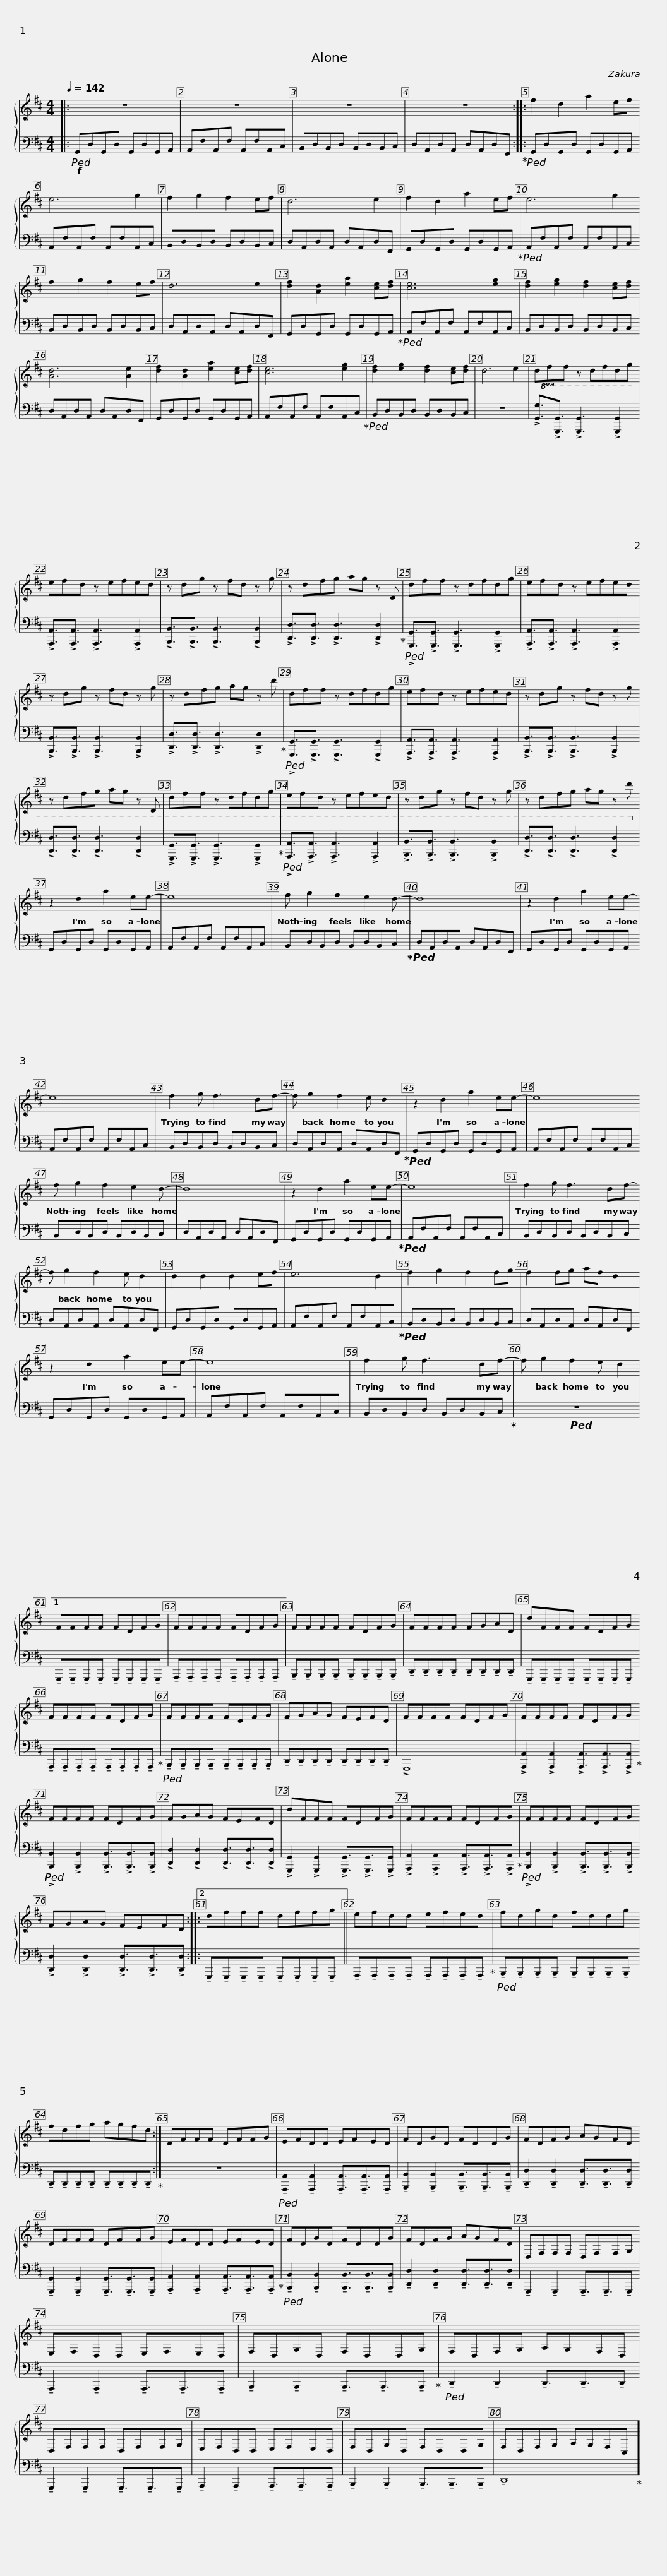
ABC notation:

X:1
%%score { 1 | 2 }
L:1/8
Q:1/4=142
M:4/4
I:linebreak $
K:D
V:1 treble
V:2 bass
V:1
|: z8 | z8 | z8 | z8 :: f2 d2 a2 ef |$ %5
 e6 g2 | f2 g2 f2 ef | d6 e2 | f2 d2 a2 ef | e6 g2 |$ %10
 f2 g2 f2 ef | d6 e2 | [df]2 [Ad]2 [ea]2 [ce][df] | [ce]6 [eg]2 | [df]2 [eg]2 [df]2 [ce][df] |$ %15
 [Ad]6 [Ae]2 | [df]2 [Ad]2 [ea]2 [ce][df] | [ce]6 [eg]2 | [df]2 [eg]2 [df]2 [ce][df] | d6 e2 | %20
 dff z dfdg |$ efd z efed | z dg z fd z g | z dfg ag z D | dff z dfdg | %25
 efd z efed |$ z dg z fd z g | z dfg ag z d' | dff z dfdg | efd z efed | %30
 z dg z fd z g |$ z dfg ag z D | dff z dfdg | efd z efed | z dg z fd z g | %35
 z dfg ag z d' |$ z2 d2 a2 ee- | e8 | f g2 f2 e2 d- | d8 |$ %40
 z2 d2 a2 ee- | e8 | f2 g f3 df- | f g2 f2 e d2 |$ z2 d2 a2 ee- | %45
 e8 | f g2 f2 e2 d- | d8 |$ z2 d2 a2 ee- | e8 | %50
 f2 g f3 df- | f g2 f2 e d2 | d2 d2 d2 ef |$ e6 d2 | f2 g2 f2 fg | %55
 f2 fg af d2 | z2 d2 a2 ee- | e8 |$ f2 g f3 df- | f g2 f2 e d2 |1 %60
 FFFF FDFG | FFFF FDFG |$ FFFF FDFG | FFFF FGAD | dFFF FDFG | %65
 FFFF FDFG |$ FFFF FDFG | FGAG FEFD | FFFF FDFG | FFFF FDFG |$ %70
 FFFF FDFG | FGAG FEFD | dFFF FDFG | FFFF FDFG | FFFF FDFG |$ %75
 FGAG FEFD ::2 dfff dffg || efdd efed | fdgd fddg |$ fdfg agfd :| %80
 DFFF DFFG | EFDD EFED | FDGD FDDG |$ FDFG AGFD | DFFF DFFG | %85
 EFDD EFED | FDGD FDDG | FDFG AGFD |$ D,F,F,F, D,F,F,G, | E,F,D,D, E,F,E,D, | %90
 F,D,G,D, F,D,D,G, | F,D,F,G, A,G,F,D, | D,F,F,F, D,F,F,G, |$ E,F,D,D, E,F,E,D, | F,D,G,D, F,D,D,G, | %95
 F,D,F,G, A,G,F,C, |] %96
V:2
|:!f!!ped! G,,D,G,,D, G,,D,G,,A,, | A,,F,A,,F, A,,F,A,,C, | B,,D,B,,D, B,,D,B,,C, | D,A,,D,A,, D,A,,D,F,,!ped-up! ::!ped! G,,D,G,,D, G,,D,G,,A,, |$ %5
 A,,F,A,,F, A,,F,A,,C, | B,,D,B,,D, B,,D,B,,C, | D,A,,D,A,, D,A,,D,F,, | G,,D,G,,D, G,,D,G,,A,,!ped-up! |!ped! A,,F,A,,F, A,,F,A,,C, |$ %10
 B,,D,B,,D, B,,D,B,,C, | D,A,,D,A,, D,A,,D,F,, | G,,D,G,,D, G,,D,G,,A,,!ped-up! |!ped! A,,F,A,,F, A,,F,A,,C, | B,,D,B,,D, B,,D,B,,C, |$ %15
 D,A,,D,A,, D,A,,D,F,, | G,,D,G,,D, G,,D,G,,A,, | A,,F,A,,F, A,,F,A,,C,!ped-up! |!ped! B,,D,B,,D, B,,D,B,,C, | z8 | %20
!8va(! !>![G,,G,]3/2!>![G,,G,]3/2 !>![G,,G,]3 !>![G,,G,]2 |$ !>![A,,A,]3/2!>![A,,A,]3/2 !>![A,,A,]3 !>![A,,A,]2 | !>![B,,B,]3/2!>![B,,B,]3/2 !>![B,,B,]3 !>![B,,B,]2 | !>![D,D]3/2!>![D,D]3/2 !>![D,D]3 !>![D,D]2!ped-up! |!ped! !>![G,,G,]3/2!>![G,,G,]3/2 !>![G,,G,]3 !>![G,,G,]2 | %25
 !>![A,,A,]3/2!>![A,,A,]3/2 !>![A,,A,]3 !>![A,,A,]2 |$ !>![B,,B,]3/2!>![B,,B,]3/2 !>![B,,B,]3 !>![B,,B,]2 | !>![D,D]3/2!>![D,D]3/2 !>![D,D]3 !>![D,D]2!ped-up! |!ped! !>![G,,G,]3/2!>![G,,G,]3/2 !>![G,,G,]3 !>![G,,G,]2 | !>![A,,A,]3/2!>![A,,A,]3/2 !>![A,,A,]3 !>![A,,A,]2 | %30
 !>![B,,B,]3/2!>![B,,B,]3/2 !>![B,,B,]3 !>![B,,B,]2 |$ !>![D,D]3/2!>![D,D]3/2 !>![D,D]3 !>![D,D]2 | !>![G,,G,]3/2!>![G,,G,]3/2 !>![G,,G,]3 !>![G,,G,]2!ped-up! |!ped! !>![A,,A,]3/2!>![A,,A,]3/2 !>![A,,A,]3 !>![A,,A,]2 | !>![B,,B,]3/2!>![B,,B,]3/2 !>![B,,B,]3 !>![B,,B,]2 | %35
 !>![D,D]3/2!>![D,D]3/2 !>![D,D]3 !>![D,D]2!8va)! |$ G,,D,G,,D, G,,D,G,,A,, | A,,F,A,,F, A,,F,A,,C, | B,,D,B,,D, B,,D,B,,C,!ped-up! |!ped! D,A,,D,A,, D,A,,D,F,, |$ %40
 G,,D,G,,D, G,,D,G,,A,, | A,,F,A,,F, A,,F,A,,C, | B,,D,B,,D, B,,D,B,,C, | D,A,,D,A,, D,A,,D,F,,!ped-up! |$!ped! G,,D,G,,D, G,,D,G,,A,, | %45
 A,,F,A,,F, A,,F,A,,C, | B,,D,B,,D, B,,D,B,,C, | D,A,,D,A,, D,A,,D,F,, |$ G,,D,G,,D, G,,D,G,,A,,!ped-up! |!ped! A,,F,A,,F, A,,F,A,,C, | %50
 B,,D,B,,D, B,,D,B,,C, | D,A,,D,A,, D,A,,D,F,, | G,,D,G,,D, G,,D,G,,A,, |$ A,,F,A,,F, A,,F,A,,C,!ped-up! |!ped! B,,D,B,,D, B,,D,B,,C, | %55
 D,A,,D,A,, D,A,,D,F,, | G,,D,G,,D, G,,D,G,,A,, | A,,F,A,,F, A,,F,A,,C, |$ B,,D,B,,D, B,,D,B,,C,!ped-up! |!ped! z8 |1 %60
 !tenuto!G,,,!tenuto!G,,,!tenuto!G,,,!tenuto!G,,, !tenuto!G,,,!tenuto!G,,,!tenuto!G,,,!tenuto!G,,, | !tenuto!A,,,!tenuto!A,,,!tenuto!A,,,!tenuto!A,,, !tenuto!A,,,!tenuto!A,,,!tenuto!A,,,!tenuto!A,,, |$ !tenuto!B,,,!tenuto!B,,,!tenuto!B,,,!tenuto!B,,, !tenuto!B,,,!tenuto!B,,,!tenuto!B,,,!tenuto!B,,, | !tenuto!D,,!tenuto!D,,!tenuto!D,,!tenuto!D,, !tenuto!D,,!tenuto!D,,!tenuto!D,,!tenuto!D,, | !tenuto!G,,,!tenuto!G,,,!tenuto!G,,,!tenuto!G,,, !tenuto!G,,,!tenuto!G,,,!tenuto!G,,,!tenuto!G,,, | %65
 !tenuto!A,,,!tenuto!A,,,!tenuto!A,,,!tenuto!A,,, !tenuto!A,,,!tenuto!A,,,!tenuto!A,,,!tenuto!A,,,!ped-up! |$!ped! !tenuto!B,,,!tenuto!B,,,!tenuto!B,,,!tenuto!B,,, !tenuto!B,,,!tenuto!B,,,!tenuto!B,,,!tenuto!B,,, | !tenuto!D,,!tenuto!D,,!tenuto!D,,!tenuto!D,, !tenuto!D,,!tenuto!D,,!tenuto!D,,!tenuto!D,, | !>!G,,,8 | !>![A,,,A,,]2 !>![A,,,A,,]2 !>![A,,,A,,]3/2!>![A,,,A,,]3/2!>![A,,,A,,]!ped-up! |$ %70
!ped! !>![B,,,B,,]2 !>![B,,,B,,]2 !>![B,,,B,,]3/2!>![B,,,B,,]3/2!>![B,,,B,,] | !>![D,,D,]2 !>![D,,D,]2 !>![D,,D,]3/2!>![D,,D,]3/2!>![D,,D,] | !>![G,,,G,,]2 !>![G,,,G,,]2 !>![G,,,G,,]3/2!>![G,,,G,,]3/2!>![G,,,G,,] | !>![A,,,A,,]2 !>![A,,,A,,]2 !>![A,,,A,,]3/2!>![A,,,A,,]3/2!>![A,,,A,,]!ped-up! |!ped! !>![B,,,B,,]2 !>![B,,,B,,]2 !>![B,,,B,,]3/2!>![B,,,B,,]3/2!>![B,,,B,,] |$ %75
 !>![D,,D,]2 !>![D,,D,]2 !>![D,,D,]3/2!>![D,,D,]3/2!>![D,,D,] ::2 !tenuto!G,,,!tenuto!G,,,!tenuto!G,,,!tenuto!G,,, !tenuto!G,,,!tenuto!G,,,!tenuto!G,,,!tenuto!G,,, || !tenuto!A,,,!tenuto!A,,,!tenuto!A,,,!tenuto!A,,, !tenuto!A,,,!tenuto!A,,,!tenuto!A,,,!tenuto!A,,,!ped-up! |!ped! !tenuto!B,,,!tenuto!B,,,!tenuto!B,,,!tenuto!B,,, !tenuto!B,,,!tenuto!B,,,!tenuto!B,,,!tenuto!B,,, |$ !tenuto!D,,!tenuto!D,,!tenuto!D,,!tenuto!D,, !tenuto!D,,!tenuto!D,,!tenuto!D,,!tenuto!D,,!ped-up! :| %80
 z8 |!ped! !tenuto![A,,,A,,]2 !tenuto![A,,,A,,]2 !tenuto![A,,,A,,]3/2!tenuto![A,,,A,,]3/2!tenuto![A,,,A,,] | !tenuto![B,,,B,,]2 !tenuto![B,,,B,,]2 !tenuto![B,,,B,,]3/2!tenuto![B,,,B,,]3/2!tenuto![B,,,B,,] |$ !tenuto![D,,D,]2 !tenuto![D,,D,]2 !tenuto![D,,D,]3/2!tenuto![D,,D,]3/2!tenuto![D,,D,] | !tenuto![G,,,G,,]2 !tenuto![G,,,G,,]2 !tenuto![G,,,G,,]3/2!tenuto![G,,,G,,]3/2!tenuto![G,,,G,,] | %85
 !tenuto![A,,,A,,]2 !tenuto![A,,,A,,]2 !tenuto![A,,,A,,]3/2!tenuto![A,,,A,,]3/2!tenuto![A,,,A,,]!ped-up! |!ped! !tenuto![B,,,B,,]2 !tenuto![B,,,B,,]2 !tenuto![B,,,B,,]3/2!tenuto![B,,,B,,]3/2!tenuto![B,,,B,,] | !tenuto![D,,D,]2 !tenuto![D,,D,]2 !tenuto![D,,D,]3/2!tenuto![D,,D,]3/2!tenuto![D,,D,] |$ !tenuto!G,,,2 !tenuto!G,,,2 !tenuto!G,,,3/2!tenuto!G,,,3/2!tenuto!G,,, | !tenuto!A,,,2 !tenuto!A,,,2 !tenuto!A,,,3/2!tenuto!A,,,3/2!tenuto!A,,, | %90
 !tenuto!B,,,2 !tenuto!B,,,2 !tenuto!B,,,3/2!tenuto!B,,,3/2!tenuto!B,,,!ped-up! |!ped! !tenuto!D,,2 !tenuto!D,,2 !tenuto!D,,3/2!tenuto!D,,3/2!tenuto!D,, | !tenuto!G,,,2 !tenuto!G,,,2 !tenuto!G,,,3/2!tenuto!G,,,3/2!tenuto!G,,, |$ !tenuto!A,,,2 !tenuto!A,,,2 !tenuto!A,,,3/2!tenuto!A,,,3/2!tenuto!A,,, | !tenuto!B,,,2 !tenuto!B,,,2 !tenuto!B,,,3/2!tenuto!B,,,3/2!tenuto!B,,, | %95
 !tenuto!D,,8!ped-up! |] %96
